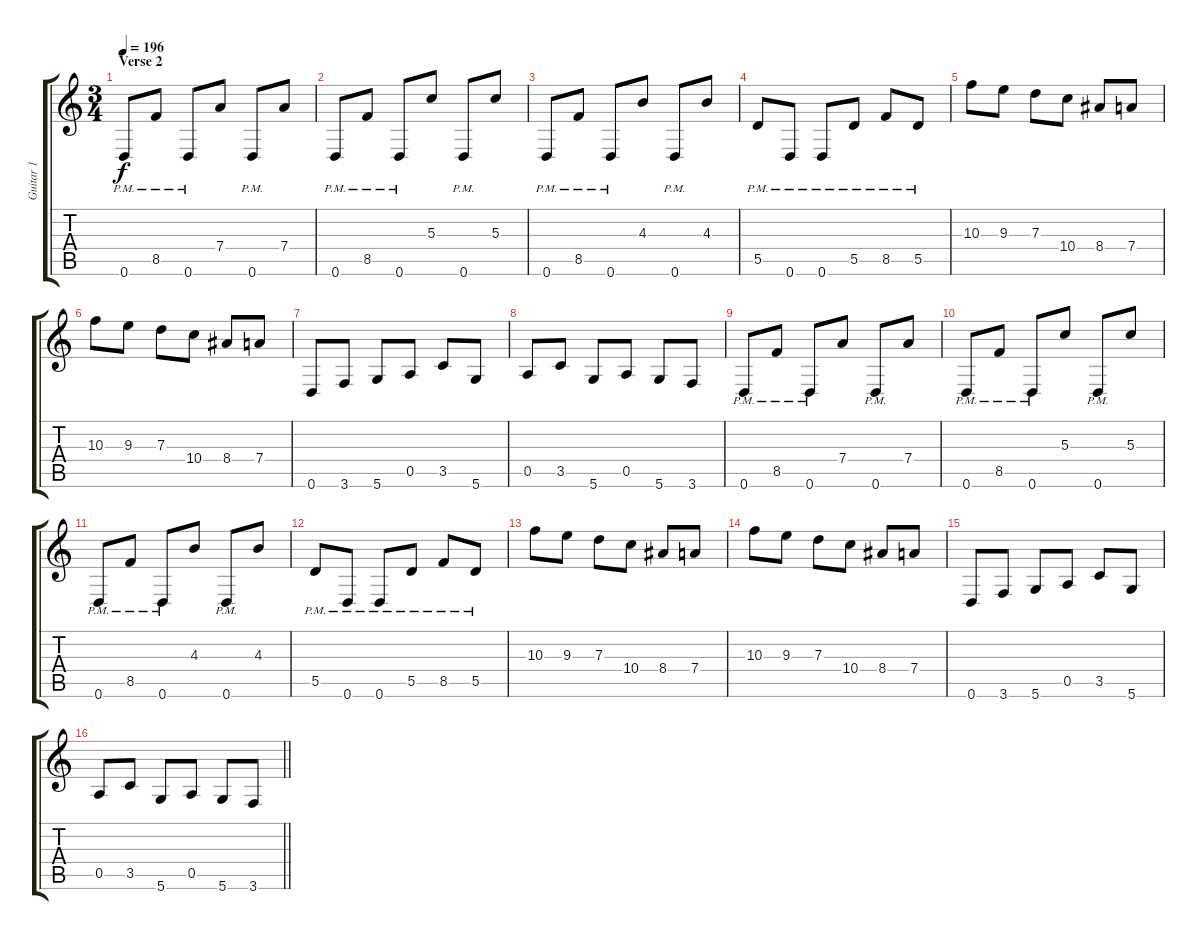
\track ("Guitar 1" "Guitar 1") {instrument distortionguitar}
\staff {score tabs}
\tuning (E4 B3 G3 D3 A2 D2) {hide}
\ts (3 4)
\section ("" "Verse 2")
\tempo 196
\clef g2
\ks c
0.6{pm}.8{dy f} 8.5{pm}.8 0.6{pm}.8 7.4.8 0.6{pm}.8 7.4.8 |
0.6{pm}.8 8.5{pm}.8 0.6{pm}.8 5.3.8 0.6{pm}.8 5.3.8 |
0.6{pm}.8 8.5{pm}.8 0.6{pm}.8 4.3.8 0.6{pm}.8 4.3.8 |
5.5{pm}.8 0.6{pm}.8 0.6{pm}.8 5.5{pm}.8 8.5{pm}.8 5.5{pm}.8 |
10.3.8 9.3.8 7.3.8 10.4.8 8.4.8 7.4.8 |
10.3.8 9.3.8 7.3.8 10.4.8 8.4.8 7.4.8 |
0.6.8 3.6.8 5.6.8 0.5.8 3.5.8 5.6.8 |
0.5.8 3.5.8 5.6.8 0.5.8 5.6.8 3.6.8 |
0.6{pm}.8 8.5{pm}.8 0.6{pm}.8 7.4.8 0.6{pm}.8 7.4.8 |
0.6{pm}.8 8.5{pm}.8 0.6{pm}.8 5.3.8 0.6{pm}.8 5.3.8 |
0.6{pm}.8 8.5{pm}.8 0.6{pm}.8 4.3.8 0.6{pm}.8 4.3.8 |
5.5{pm}.8 0.6{pm}.8 0.6{pm}.8 5.5{pm}.8 8.5{pm}.8 5.5{pm}.8 |
10.3.8 9.3.8 7.3.8 10.4.8 8.4.8 7.4.8 |
10.3.8 9.3.8 7.3.8 10.4.8 8.4.8 7.4.8 |
0.6.8 3.6.8 5.6.8 0.5.8 3.5.8 5.6.8 |
\barLineRight lightlight
0.5.8 3.5.8 5.6.8 0.5.8 5.6.8 3.6.8
